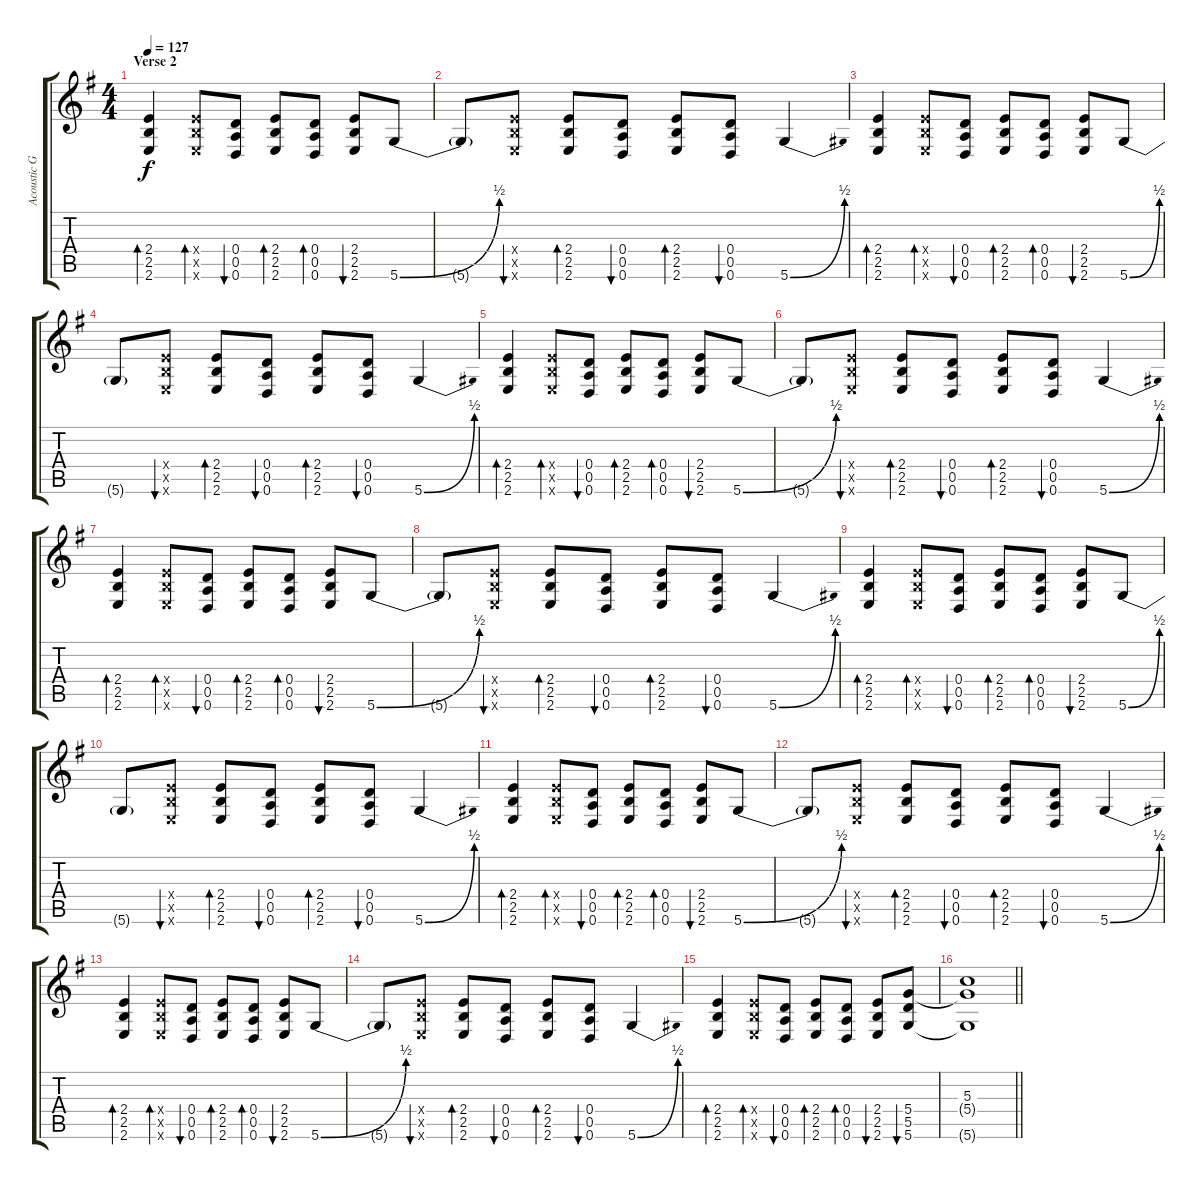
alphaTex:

\track ("Acoustic Guitar" "Acoustic G") {instrument acousticguitarsteel}
\staff {score tabs}
\tuning (E4 B3 G3 D3 A2 D2) {hide}
\ts (4 4)
\section ("" "Verse 2")
\tempo 127
\clef g2
\ks eminor
(2.4 2.5 2.6).4{bd 60 dy f} (2.4{x} 2.5{x} 2.6{x}).8{bd 60} (0.4 0.5 0.6).8{bu 60} (2.4 2.5 2.6).8{bd 60} (0.4 0.5 0.6).8{bd 60} (2.4 2.5 2.6).8{bu 60} 5.6{be (bend 0 0 60 2)}.8 |
5.6{t}.8 (2.4{x} 2.5{x} 2.6{x}).8{bu 60} (2.4 2.5 2.6).8{bd 60} (0.4 0.5 0.6).8{bu 60} (2.4 2.5 2.6).8{bd 60} (0.4 0.5 0.6).8{bu 60} 5.6{be (bend 0 0 60 2)}.4 |
(2.4 2.5 2.6).4{bd 60} (2.4{x} 2.5{x} 2.6{x}).8{bd 60} (0.4 0.5 0.6).8{bu 60} (2.4 2.5 2.6).8{bd 60} (0.4 0.5 0.6).8{bd 60} (2.4 2.5 2.6).8{bu 60} 5.6{be (bend 0 0 60 2)}.8 |
5.6{t}.8 (2.4{x} 2.5{x} 2.6{x}).8{bu 60} (2.4 2.5 2.6).8{bd 60} (0.4 0.5 0.6).8{bu 60} (2.4 2.5 2.6).8{bd 60} (0.4 0.5 0.6).8{bu 60} 5.6{be (bend 0 0 60 2)}.4 |
(2.4 2.5 2.6).4{bd 60} (2.4{x} 2.5{x} 2.6{x}).8{bd 60} (0.4 0.5 0.6).8{bu 60} (2.4 2.5 2.6).8{bd 60} (0.4 0.5 0.6).8{bd 60} (2.4 2.5 2.6).8{bu 60} 5.6{be (bend 0 0 60 2)}.8 |
5.6{t}.8 (2.4{x} 2.5{x} 2.6{x}).8{bu 60} (2.4 2.5 2.6).8{bd 60} (0.4 0.5 0.6).8{bu 60} (2.4 2.5 2.6).8{bd 60} (0.4 0.5 0.6).8{bu 60} 5.6{be (bend 0 0 60 2)}.4 |
(2.4 2.5 2.6).4{bd 60} (2.4{x} 2.5{x} 2.6{x}).8{bd 60} (0.4 0.5 0.6).8{bu 60} (2.4 2.5 2.6).8{bd 60} (0.4 0.5 0.6).8{bd 60} (2.4 2.5 2.6).8{bu 60} 5.6{be (bend 0 0 60 2)}.8 |
5.6{t}.8 (2.4{x} 2.5{x} 2.6{x}).8{bu 60} (2.4 2.5 2.6).8{bd 60} (0.4 0.5 0.6).8{bu 60} (2.4 2.5 2.6).8{bd 60} (0.4 0.5 0.6).8{bu 60} 5.6{be (bend 0 0 60 2)}.4 |
(2.4 2.5 2.6).4{bd 60} (2.4{x} 2.5{x} 2.6{x}).8{bd 60} (0.4 0.5 0.6).8{bu 60} (2.4 2.5 2.6).8{bd 60} (0.4 0.5 0.6).8{bd 60} (2.4 2.5 2.6).8{bu 60} 5.6{be (bend 0 0 60 2)}.8 |
5.6{t}.8 (2.4{x} 2.5{x} 2.6{x}).8{bu 60} (2.4 2.5 2.6).8{bd 60} (0.4 0.5 0.6).8{bu 60} (2.4 2.5 2.6).8{bd 60} (0.4 0.5 0.6).8{bu 60} 5.6{be (bend 0 0 60 2)}.4 |
(2.4 2.5 2.6).4{bd 60} (2.4{x} 2.5{x} 2.6{x}).8{bd 60} (0.4 0.5 0.6).8{bu 60} (2.4 2.5 2.6).8{bd 60} (0.4 0.5 0.6).8{bd 60} (2.4 2.5 2.6).8{bu 60} 5.6{be (bend 0 0 60 2)}.8 |
5.6{t}.8 (2.4{x} 2.5{x} 2.6{x}).8{bu 60} (2.4 2.5 2.6).8{bd 60} (0.4 0.5 0.6).8{bu 60} (2.4 2.5 2.6).8{bd 60} (0.4 0.5 0.6).8{bu 60} 5.6{be (bend 0 0 60 2)}.4 |
(2.4 2.5 2.6).4{bd 60} (2.4{x} 2.5{x} 2.6{x}).8{bd 60} (0.4 0.5 0.6).8{bu 60} (2.4 2.5 2.6).8{bd 60} (0.4 0.5 0.6).8{bd 60} (2.4 2.5 2.6).8{bu 60} 5.6{be (bend 0 0 60 2)}.8 |
5.6{t}.8 (2.4{x} 2.5{x} 2.6{x}).8{bu 60} (2.4 2.5 2.6).8{bd 60} (0.4 0.5 0.6).8{bu 60} (2.4 2.5 2.6).8{bd 60} (0.4 0.5 0.6).8{bu 60} 5.6{be (bend 0 0 60 2)}.4 |
(2.4 2.5 2.6).4{bd 60} (2.4{x} 2.5{x} 2.6{x}).8{bd 60} (0.4 0.5 0.6).8{bu 60} (2.4 2.5 2.6).8{bd 60} (0.4 0.5 0.6).8{bd 60} (2.4 2.5 2.6).8{bu 60} (5.4 5.5 5.6).8{bu 60} |
\barLineRight lightlight
(5.3 5.4{t} 5.6{t}).1
